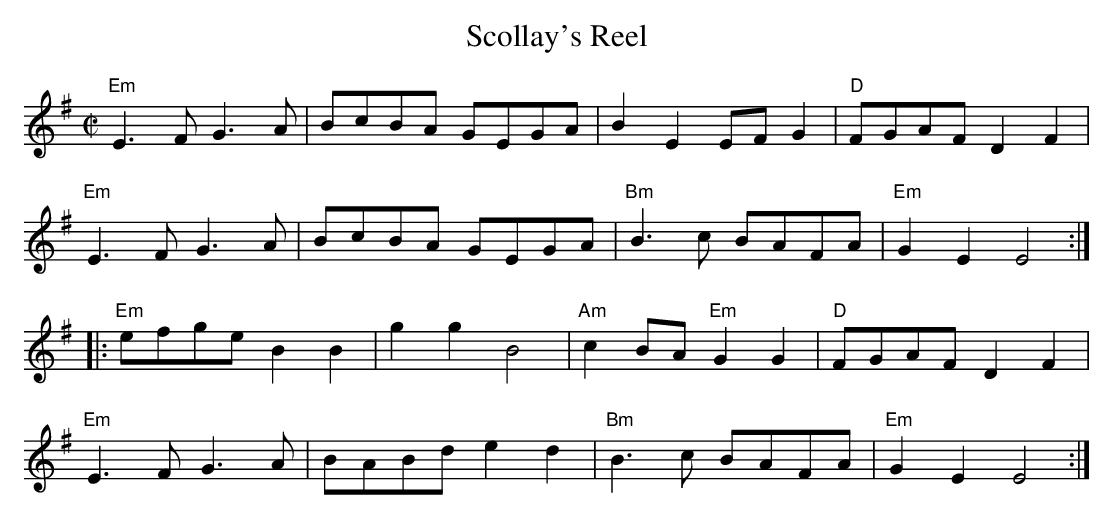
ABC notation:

X:1
T:Scollay's Reel
M:C|
L:1/8
K:Em
"Em"E3F G3A|BcBA GEGA|B2E2 EFG2|"D"FGAF D2F2|
"Em"E3F G3A|BcBA GEGA|"Bm"B3c BAFA|"Em"G2E2E4:|
|:"Em"efge B2B2|g2g2B4|"Am"c2BA "Em"G2G2|"D"FGAF D2F2|
"Em"E3F G3A|BABd e2d2|"Bm"B3c BAFA|"Em"G2E2E4:|
